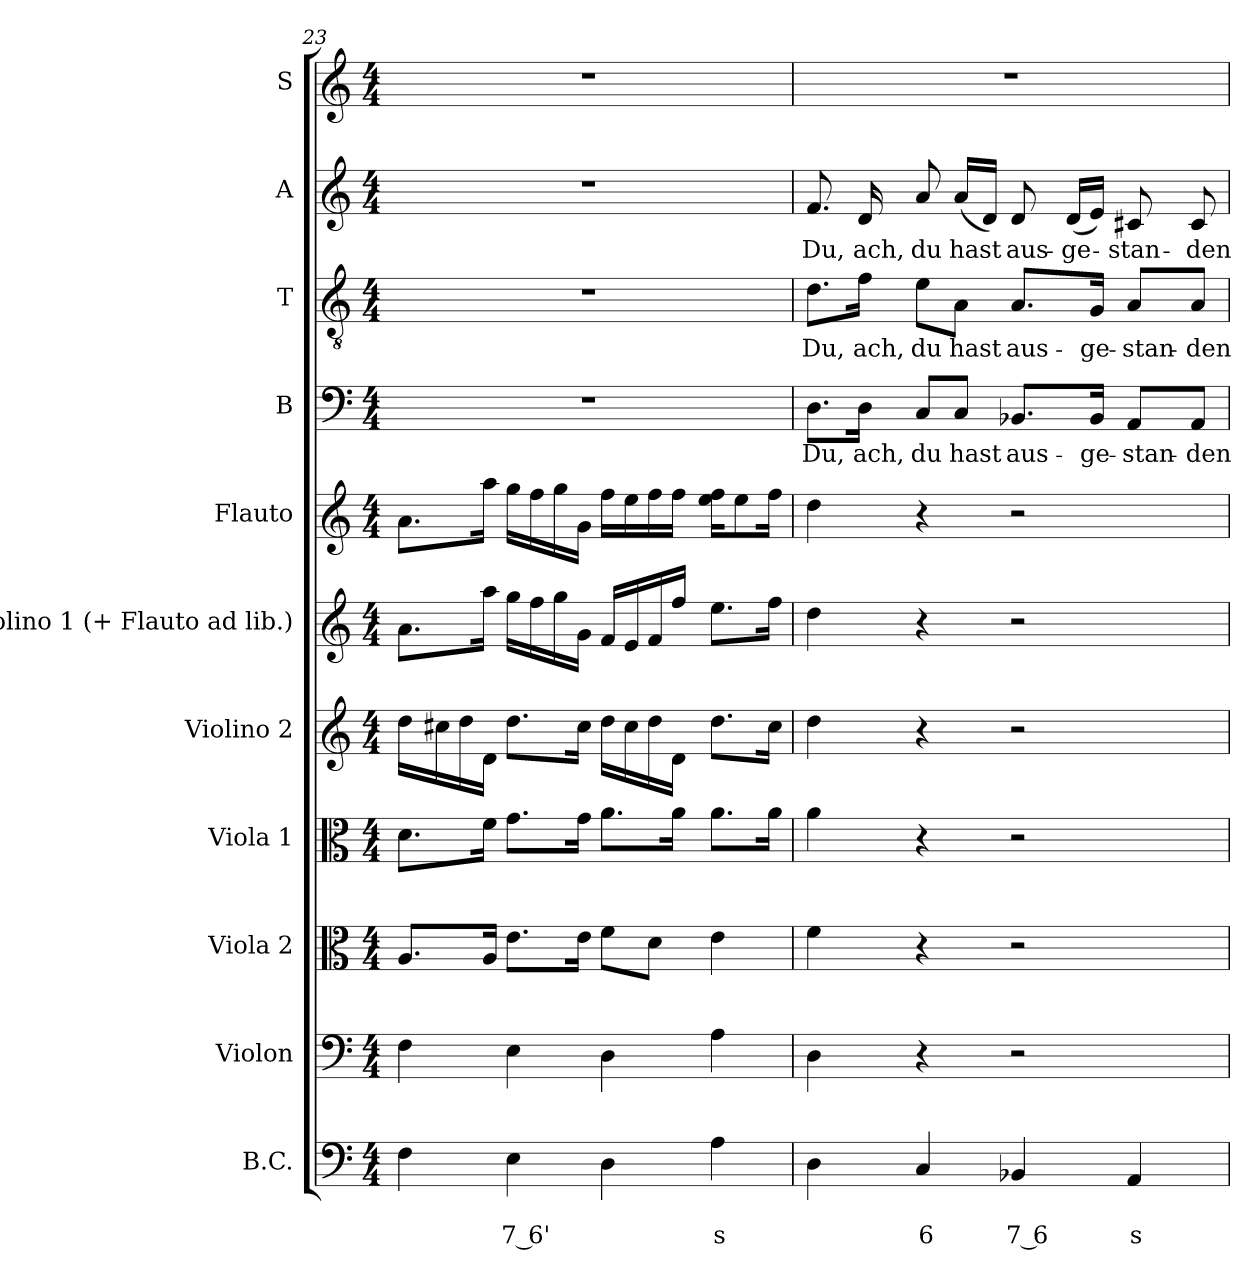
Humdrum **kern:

**kern	**text	**text	**kern	**kern	**kern	**kern	**kern	**kern	**kern	**text	**kern	**text	**kern	**text	**kern
*part11	*part11	*part11	*part10	*part9	*part8	*part7	*part6	*part5	*part4	*part4	*part3	*part3	*part2	*part2	*part1
*staff11	*staff11	*staff11	*staff10	*staff9	*staff8	*staff7	*staff6	*staff5	*staff4	*staff4	*staff3	*staff3	*staff2	*staff2	*staff1
*I"B.C.	*	*	*I"Violon	*I"Viola 2	*I"Viola 1	*I"Violino 2	*I"Violino 1 (+ Flauto ad lib.)	*I"Flauto	*I"B	*	*I"T	*	*I"A	*	*I"S
*I'B.C.	*	*	*I'Vn	*I'Va2	*I'Va1	*I'Vn2	*I'Vn1	*I'Fl.	*I'B	*	*I'T	*	*I'A	*	*I'S
*clefF4	*	*	*clefF4	*clefC3	*clefC3	*clefG2	*clefG2	*clefG2	*clefF4	*	*clefGv2	*	*clefG2	*	*clefG2
*	*	*	*	*	*	*	*	*	*	*	*ITrd7c12	*	*	*	*
*k[]	*	*	*k[]	*k[]	*k[]	*k[]	*k[]	*k[]	*k[]	*	*k[]	*	*k[]	*	*k[]
*C:	*	*	*C:	*C:	*C:	*C:	*C:	*C:	*C:	*	*C:	*	*C:	*	*C:
*M4/4	*	*	*M4/4	*M4/4	*M4/4	*M4/4	*M4/4	*M4/4	*M4/4	*	*M4/4	*	*M4/4	*	*M4/4
=23	=23	=23	=23	=23	=23	=23	=23	=23	=23	=23	=23	=23	=23	=23	=23
4F\	.	.	4F\	8.A/L	8.d\L	16dd\LL	8.a\L	8.a\L	1r	.	1r	.	1r	.	1r
.	.	.	.	.	.	16cc#X\	.	.	.	.	.	.	.	.	.
.	.	.	.	.	.	16dd\	.	.	.	.	.	.	.	.	.
.	.	.	.	16A/Jk	16f\Jk	16d\JJ	16aa\Jk	16aa\Jk	.	.	.	.	.	.	.
!	!	!LO:LY:b	!	!	!	!	!	!	!	!	!	!	!	!	!
4E\	.	7 6'	4E\	8.e\L	8.g\L	8.dd\L	16gg\LL	16gg\LL	.	.	.	.	.	.	.
.	.	.	.	.	.	.	16ff\	16ff\	.	.	.	.	.	.	.
.	.	.	.	.	.	.	16gg\	16gg\	.	.	.	.	.	.	.
.	.	.	.	16e\Jk	16g\Jk	16cc#\Jk	16g\JJ	16g\JJ	.	.	.	.	.	.	.
4D\	.	.	4D\	8f\L	8.a\L	16dd\LL	16f/LL	16ff\LL	.	.	.	.	.	.	.
.	.	.	.	.	.	16cc#\	16e/	16ee\	.	.	.	.	.	.	.
.	.	.	.	8d\J	.	16dd\	16f/	16ff\	.	.	.	.	.	.	.
.	.	.	.	.	16a\Jk	16d\JJ	16ff/JJ	16ff\JJ	.	.	.	.	.	.	.
!	!	!LO:LY:b	!	!	!	!	!	!	!	!	!	!	!	!	!
4A\	.	s	4A\	4e\	8.a\L	8.dd\L	8.ee\L	16ee\ 16ff\KL	.	.	.	.	.	.	.
.	.	.	.	.	.	.	.	8ee\	.	.	.	.	.	.	.
.	.	.	.	.	16a\Jk	16cc#\Jk	16ff\Jk	16ff\Jk	.	.	.	.	.	.	.
=24	=24	=24	=24	=24	=24	=24	=24	=24	=24	=24	=24	=24	=24	=24	=24
!	!	!	!	!	!	!	!	!	!	!LO:LY:b	!	!	!	!	!
!	!	!	!	!	!	!	!	!	!	!	!	!LO:LY:b	!	!	!
!	!	!	!	!	!	!	!	!	!	!	!	!	!	!LO:LY:b	!
4D\	.	.	4D\	4f\	4a\	4dd\	4dd\	4dd\	8.D\L	Du,	8.D\L	Du,	8.f/	Du,	1r
!	!	!	!	!	!	!	!	!	!	!LO:LY:b	!	!	!	!	!
!	!	!	!	!	!	!	!	!	!	!	!	!LO:LY:b	!	!	!
!	!	!	!	!	!	!	!	!	!	!	!	!	!	!LO:LY:b	!
.	.	.	.	.	.	.	.	.	16D\Jk	ach,	16F\Jk	ach,	16d/	ach,	.
!	!	!LO:LY:b	!	!	!	!	!	!	!	!	!	!	!	!	!
!	!	!	!	!	!	!	!	!	!	!LO:LY:b	!	!	!	!	!
!	!	!	!	!	!	!	!	!	!	!	!	!LO:LY:b	!	!	!
!	!	!	!	!	!	!	!	!	!	!	!	!	!	!LO:LY:b	!
4C/	.	6	4r	4r	4r	4r	4r	4r	8C/L	du	8E\L	du	8a/	du	.
!	!	!	!	!	!	!	!	!	!	!LO:LY:b	!	!	!	!	!
!	!	!	!	!	!	!	!	!	!	!	!	!LO:LY:b	!	!	!
!	!	!	!	!	!	!	!	!	!	!	!	!	!	!LO:LY:b	!
.	.	.	.	.	.	.	.	.	8C/J	hast	8AA\J	hast	(<16a/LL	hast	.
.	.	.	.	.	.	.	.	.	.	.	.	.	16d/JJ)	.	.
!	!	!LO:LY:b	!	!	!	!	!	!	!	!	!	!	!	!	!
!	!	!	!	!	!	!	!	!	!	!LO:LY:b	!	!	!	!	!
!	!	!	!	!	!	!	!	!	!	!	!	!LO:LY:b	!	!	!
!	!	!	!	!	!	!	!	!	!	!	!	!	!	!LO:LY:b	!
4BB-X/	.	7 6	2r	2r	2r	2r	2r	2r	8.BB-X/L	aus-	8.AA/L	aus-	8d/	aus-	.
!	!	!	!	!	!	!	!	!	!	!	!	!	!	!LO:LY:b	!
.	.	.	.	.	.	.	.	.	.	.	.	.	(<16d/LL	-ge-	.
!	!	!	!	!	!	!	!	!	!	!LO:LY:b	!	!	!	!	!
!	!	!	!	!	!	!	!	!	!	!	!	!LO:LY:b	!	!	!
.	.	.	.	.	.	.	.	.	16BB-/Jk	-ge-	16GG/Jk	-ge-	16e/JJ)	.	.
!	!	!LO:LY:b	!	!	!	!	!	!	!	!	!	!	!	!	!
!	!	!	!	!	!	!	!	!	!	!LO:LY:b	!	!	!	!	!
!	!	!	!	!	!	!	!	!	!	!	!	!LO:LY:b	!	!	!
!	!	!	!	!	!	!	!	!	!	!	!	!	!	!LO:LY:b	!
4AA/	.	s	.	.	.	.	.	.	8AA/L	-stan-	8AA/L	-stan-	8c#X/	-stan-	.
!	!	!	!	!	!	!	!	!	!	!LO:LY:b	!	!	!	!	!
!	!	!	!	!	!	!	!	!	!	!	!	!LO:LY:b	!	!	!
!	!	!	!	!	!	!	!	!	!	!	!	!	!	!LO:LY:b	!
.	.	.	.	.	.	.	.	.	8AA/J	-den	8AA/J	-den	8c#/	-den	.
=	=	=	=	=	=	=	=	=	=	=	=	=	=	=	=
*-	*-	*-	*-	*-	*-	*-	*-	*-	*-	*-	*-	*-	*-	*-	*-
